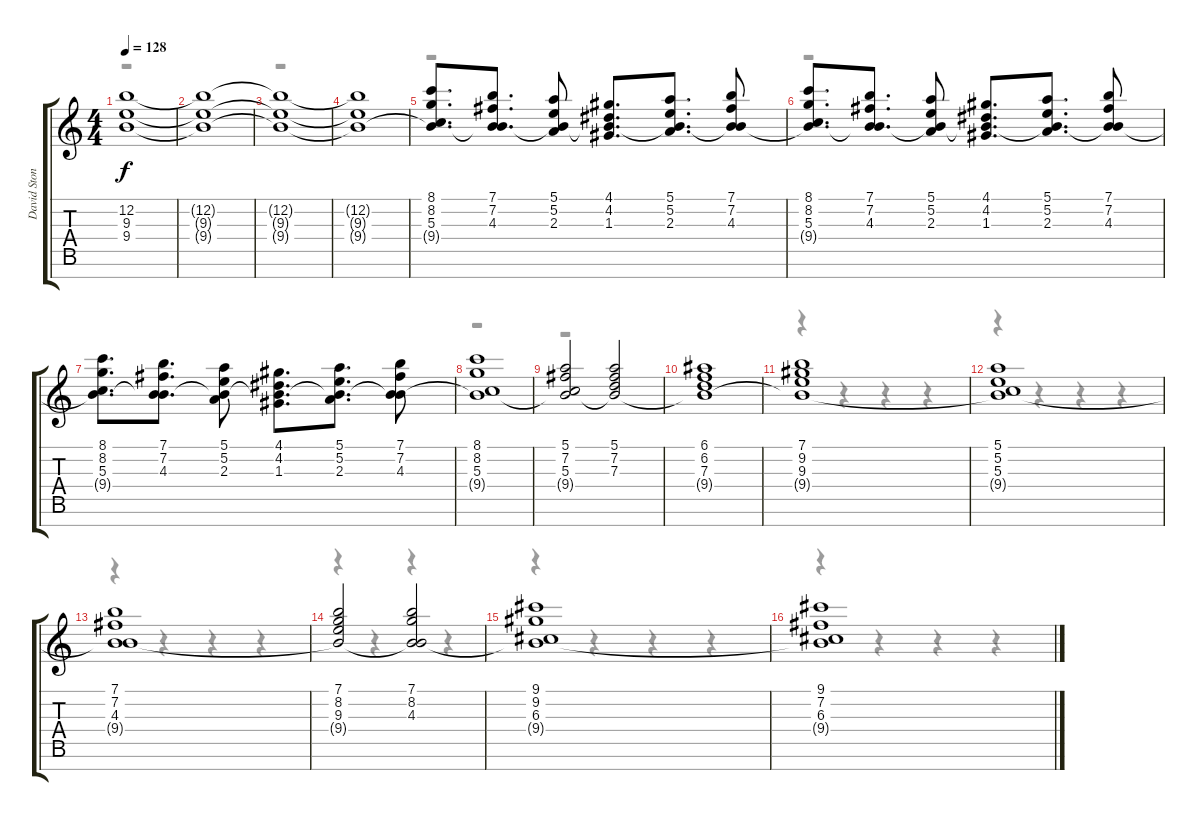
\track ("David Stone - Keys 1" "David Ston") {instrument electricbassfinger}
\staff {score tabs}
\tuning (E4 B3 G3 D3 A2 E2 B1) {hide}
\voice
\ts (4 4)
\tempo 128
\clef g2
\ks c
(12.2{t} 9.3{t} 9.4{t}).1{dy f} |
(12.2{t} 9.3{t} 9.4{t}).1 |
(12.2{t} 9.3{t} 9.4{t}).1 |
(12.2{t} 9.3{t} 9.4{t}).1 |
(8.1 8.2 5.3 9.4{t}).8{d} (7.1 7.2 4.3 9.4{t}).8{d} (5.1 5.2 2.3 9.4{t}).8 (4.1 4.2 1.3 9.4{t}).8{d} (5.1 5.2 2.3 9.4{t}).8{d} (7.1 7.2 4.3 9.4{t}).8 |
(8.1 8.2 5.3 9.4{t}).8{d} (7.1 7.2 4.3 9.4{t}).8{d} (5.1 5.2 2.3 9.4{t}).8 (4.1 4.2 1.3 9.4{t}).8{d} (5.1 5.2 2.3 9.4{t}).8{d} (7.1 7.2 4.3 9.4{t}).8 |
(8.1 8.2 5.3 9.4{t}).8{d} (7.1 7.2 4.3 9.4{t}).8{d} (5.1 5.2 2.3 9.4{t}).8 (4.1 4.2 1.3 9.4{t}).8{d} (5.1 5.2 2.3 9.4{t}).8{d} (7.1 7.2 4.3 9.4{t}).8 |
(8.1 8.2 5.3 9.4{t}).1 |
(5.1 7.2 5.3 9.4{t}).2 (5.1 7.2 7.3 9.4{t}).2 |
(6.1 6.2 7.3 9.4{t}).1 |
(7.1 9.2 9.3 9.4{t}).1 |
(5.1 5.2 5.3 9.4{t}).1 |
(7.1 7.2 4.3 9.4{t}).1 |
(7.1 8.2 9.3 9.4{t}).2 (7.1 8.2 4.3 9.4{t}).2 |
(9.1 9.2 6.3 9.4{t}).1 |
(9.1 7.2 6.3 9.4{t}).1
\voice
\clef g2
\ottava regular
\simile none
\ks c
r.1{dy f} |
|
r.1 |
|
r.1 |
r.1 |
|
r.1 |
r.1 |
|
r.4 r.4 r.4 r.4 |
r.4 r.4 r.4 r.4 |
r.4 r.4 r.4 r.4 |
r.4 r.4 r.4 r.4 |
r.4 r.4 r.4 r.4 |
r.4 r.4 r.4 r.4
